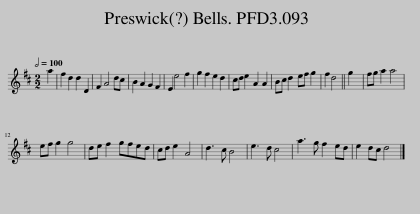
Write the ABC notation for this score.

X:1
L:1/8
Q:1/2=100
M:2/2
I:linebreak $
K:D
V:1 treble
V:1
 a2 | f2 d2 d2 D2 | F2 A4 dc | B2 A2 G2 F2 | E2 e4 f2 | %5
 g2 f2 e2 d2 | cd e2 A2 A2 | Bc d2 ef g2 | f2 d4 || g2 | %10
 fg a2 a4 |$ ef g2 g4 | de f2 gfed | cd e2 A4 | d3 c B4 | %15
 e3 d c4 | a3 g f2 ed | e2 dc d4 |] %18
